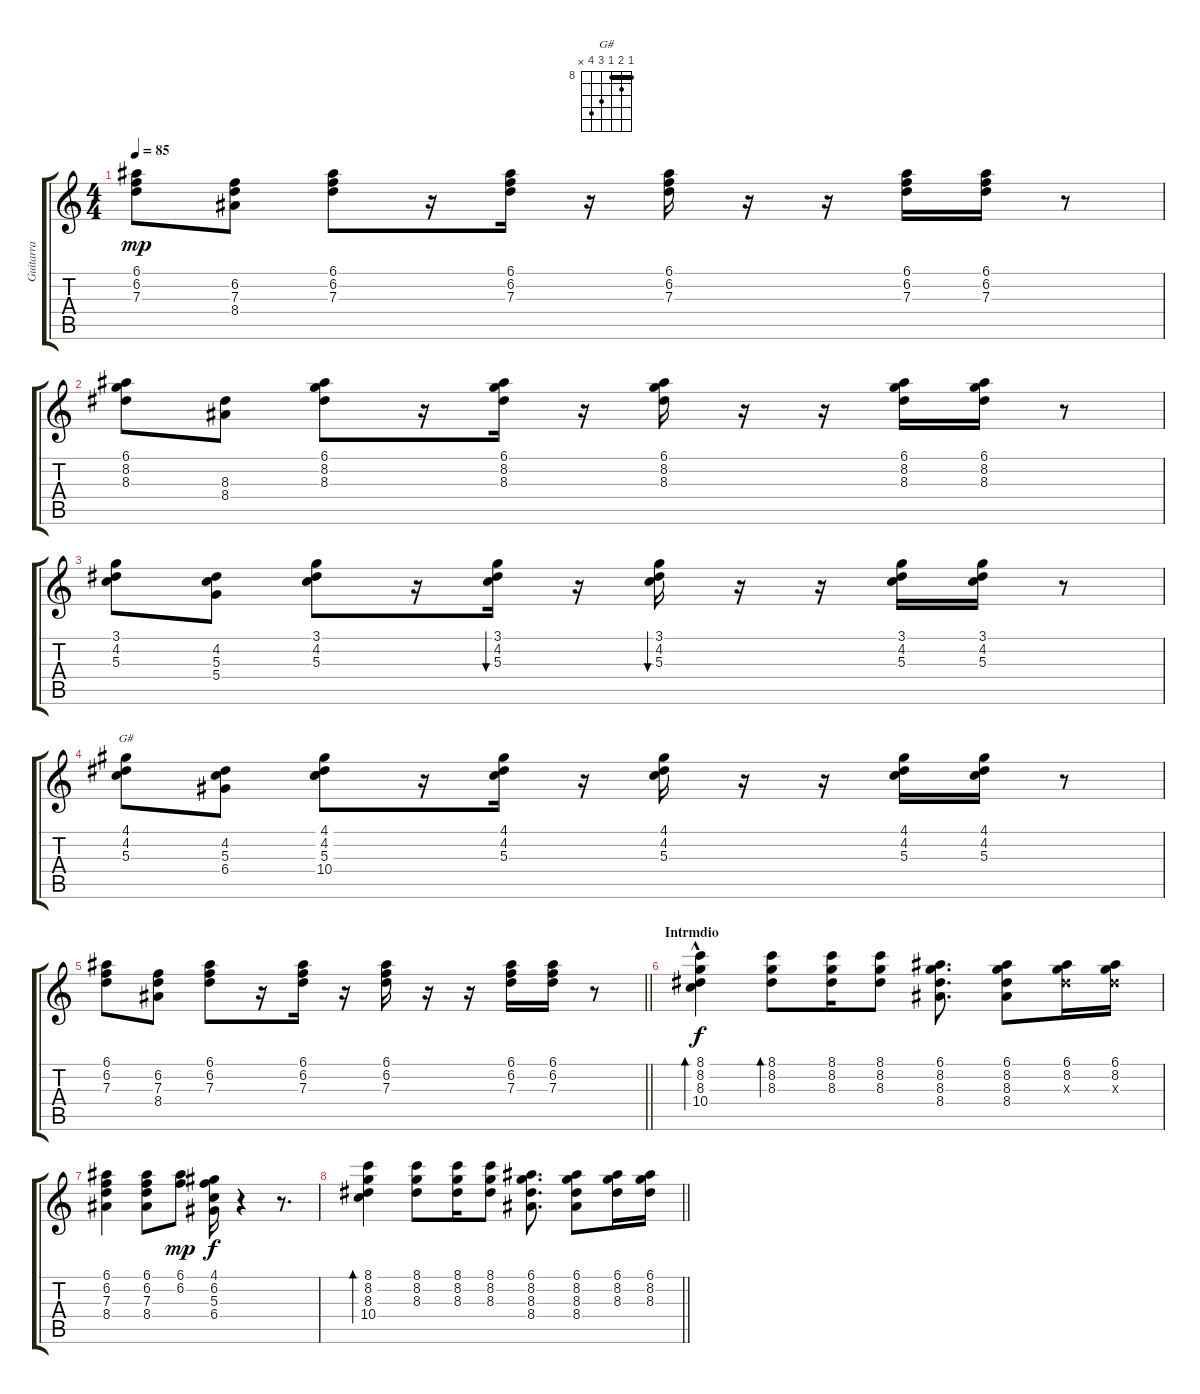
\track ("Guitarra" "Guitarra") {instrument acousticguitarsteel}
\staff {score tabs}
\tuning (E4 B3 G3 D3 A2 E2) {hide}
\chord ("G#" 8 9 8 10 11 x) {firstfret 8 barre 8}
\ts (4 4)
\tempo 85
\clef g2
\ks c
(6.1 6.2 7.3).8{dy mp} (6.2 7.3 8.4).8 (6.1 6.2 7.3).8 r.16 (6.1 6.2 7.3).16 r.16 (6.1 6.2 7.3).16 r.16 r.16 (6.1 6.2 7.3).16 (6.1 6.2 7.3).16 r.8 |
(6.1 8.2 8.3).8 (8.3 8.4).8 (6.1 8.2 8.3).8 r.16 (6.1 8.2 8.3).16 r.16 (6.1 8.2 8.3).16 r.16 r.16 (6.1 8.2 8.3).16 (6.1 8.2 8.3).16 r.8 |
(3.1 4.2 5.3).8 (4.2 5.3 5.4).8 (3.1 4.2 5.3).8 r.16 (3.1 4.2 5.3).16{bu 30} r.16 (3.1 4.2 5.3).16{bu 30} r.16 r.16 (3.1 4.2 5.3).16 (3.1 4.2 5.3).16 r.8 |
(4.1 4.2 5.3).8{ch "G#"} (4.2 5.3 6.4).8 (4.1 4.2 5.3 10.4).8 r.16 (4.1 4.2 5.3).16 r.16 (4.1 4.2 5.3).16 r.16 r.16 (4.1 4.2 5.3).16 (4.1 4.2 5.3).16 r.8 |
\barLineRight lightlight
(6.1 6.2 7.3).8 (6.2 7.3 8.4).8 (6.1 6.2 7.3).8 r.16 (6.1 6.2 7.3).16 r.16 (6.1 6.2 7.3).16 r.16 r.16 (6.1 6.2 7.3).16 (6.1 6.2 7.3).16 r.8 |
\section ("" "Intrmdio")
(8.1 8.2{hac} 8.3{hac} 10.4{hac}).4{bd 60 dy f} (8.1 8.2 8.3).8{bd 60} (8.1 8.2 8.3).16 (8.1 8.2 8.3).8 (6.1 8.2 8.3 8.4).8{d} (6.1 8.2 8.3 8.4).8 (6.1 8.2 8.3{x}).16 (6.1 8.2 8.3{x}).16 |
(6.1 6.2 7.3 8.4).4 (6.1 6.2 7.3 8.4).8 (6.1 6.2).8{dy mp} (4.1 6.2 5.3 6.4).16{dy f} r.4 r.8{d} |
\barLineRight lightlight
(8.1 8.2 8.3 10.4).4{bd 30} (8.1 8.2 8.3).8 (8.1 8.2 8.3).16 (8.1 8.2 8.3).8 (6.1 8.2 8.3 8.4).8{d} (6.1 8.2 8.3 8.4).8 (6.1 8.2 8.3).16 (6.1 8.2 8.3).16
